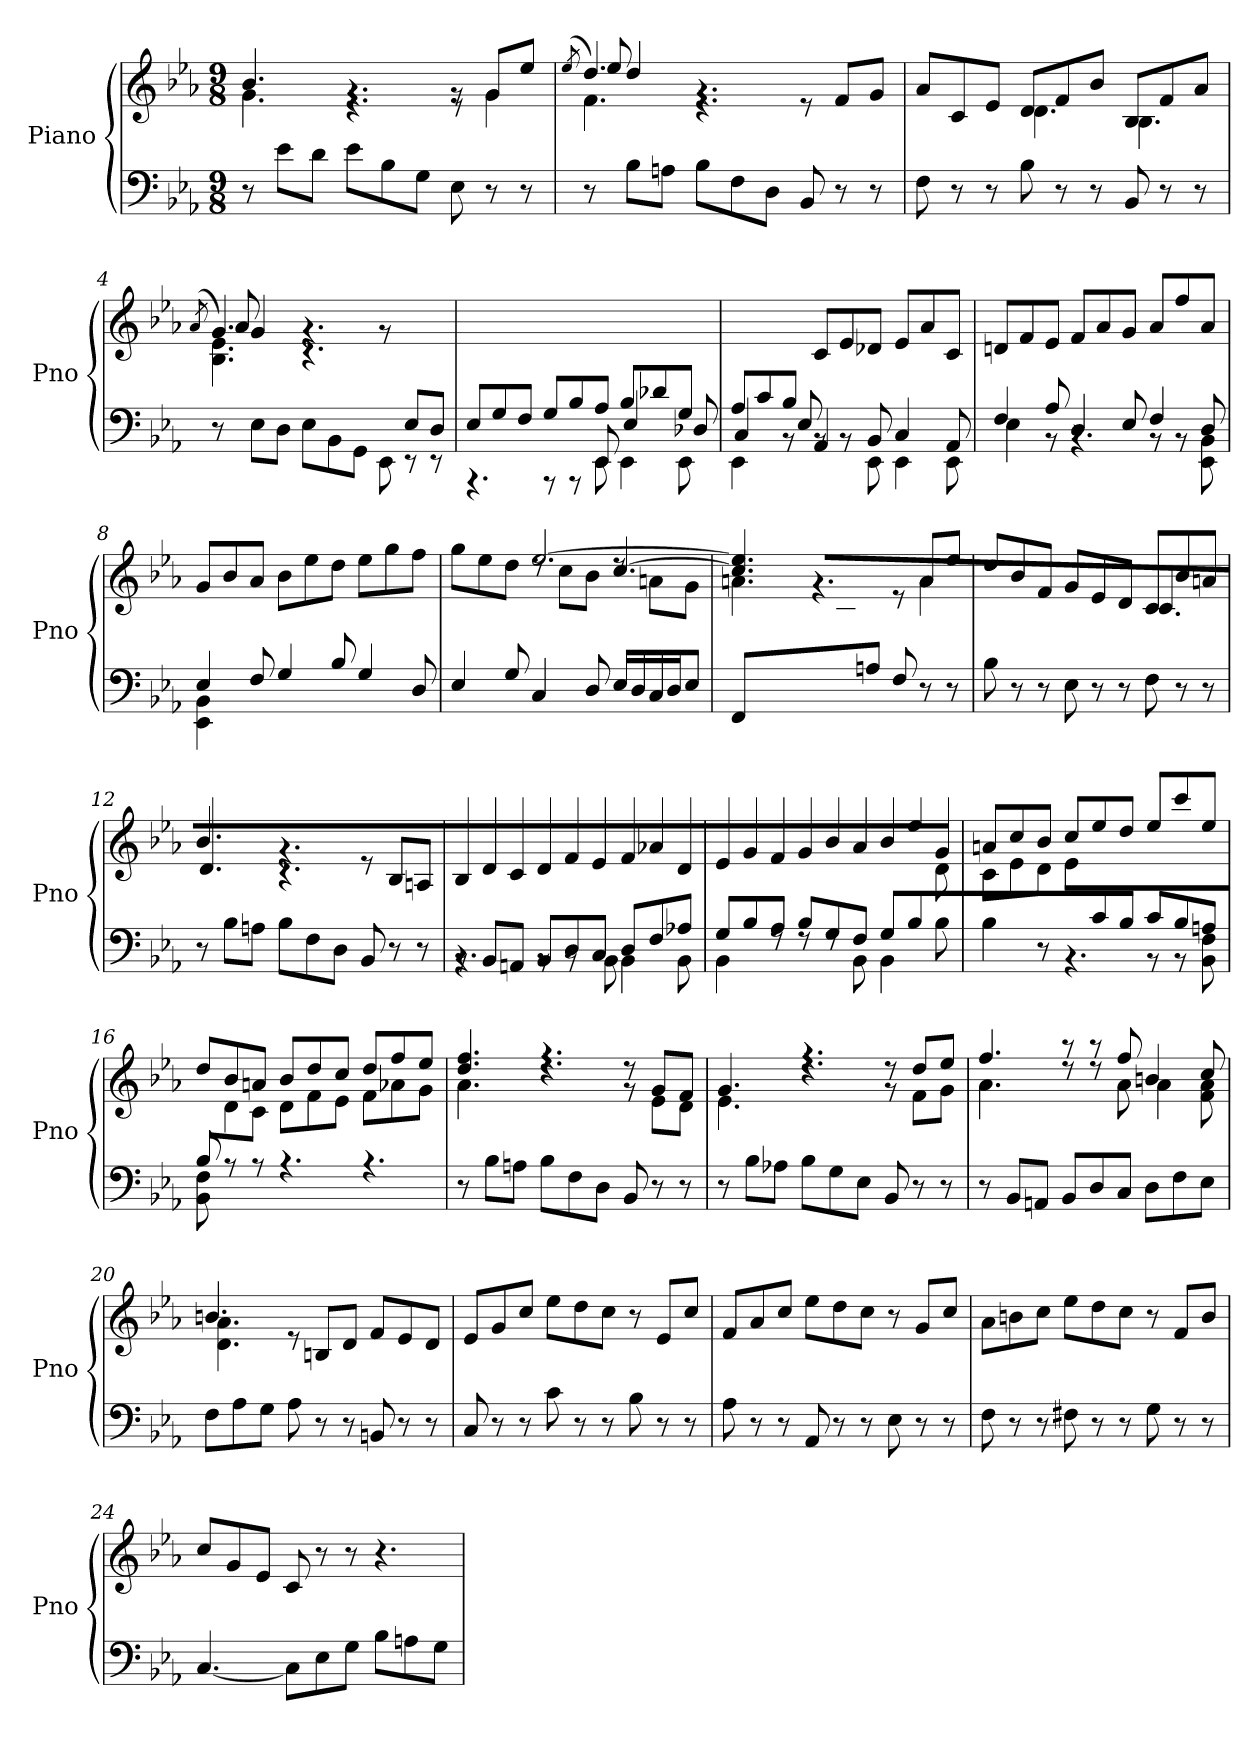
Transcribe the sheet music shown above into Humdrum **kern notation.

**kern	**kern
*part1	*part1
*staff2	*staff1
*I"Piano	*
*I'Pno	*
*clefF4	*clefG2
*k[b-e-a-]	*k[b-e-a-]
*M9/8	*M9/8
=1	=1
*	*^
8r	4.b-/	4.g\
8e-\L	.	.
8d\J	.	.
8e-\L	4.rg	4.r
8B-\	.	.
8G\J	.	.
8E-\	8rg	8r
8r	8g/L	4g\
8r	8ee-/J	.
*	*v	*v
=2	=2
.	(8qee-/
*	*^
*	*	*^
8r	4.dd/)	4.f\	8ee-
8B-\L	.	.	4dd
8An\J	.	.	.
8B-\L	4.rg	4.r	2.ryy
8F\	.	.	.
8D\J	.	.	.
8BB-/	8re	4.ryy	.
8r	8f/L	.	.
8r	8g/J	.	.
*	*	*v	*v
=3	=3	=3
8F\	8a-/L	4.ryy
8r	8c/	.
8r	8e-/J	.
8B-\	8dL	4.d\
8r	8f/	.
8r	8b-/J	.
8BB-/	8B-L	4.B-\
8r	8f/	.
8r	8a-/J	.
*	*v	*v
!!LO:LB:g=z
=4	=4
.	(8qa-/
*^	*^
*	*	*	*^
2..ryy	8r	4.g/)	4.B-\ 4.e-\	8a-
.	8E-\L	.	.	4g
.	8D\J	.	.	.
.	8E-\L	4.rg	4.r	4ryy
.	8BB-\	.	.	.
.	8GG\J	.	.	2ryy
.	8EE-\	8rg	4ryy	.
8E-/L	8rEE	4ryy	.	.
8D/J	8rEE	.	8ryy	.
*	*	*v	*v	*v
!!LO:LB:g=z
=5	=5	=5
*	*^	*
8E-/L	4.rAAA	8ryy	1ryy
*	*v	*v	*
8G/	.	.
8F/J	.	.
8G/L	8rAAA	.
8B-/	8rAAA	.
*	*^	*
8A-/J	8EE-/	8EE-\	.
8B-/L	4E-/	4EE-\	.
8d-X/	.	.	.
8G/J	8D-X/	8EE-\	8ryy
=6	=6	=6	=6
8A-/L	4C/	4EE-\	4.ryy
8c/	.	.	.
8B-/J	8E-/	8rBB	.
2.ryy	4AA-/	8rBB	8c/L
.	.	8rBB	8e-/
.	8BB-/	8EE-\	8d-X/J
.	4C/	4EE-\	8e-/L
.	.	.	8a-/
.	8AA-/	8EE-\	8c/J
*	*v	*v	*
=7	=7	=7
4F/	4E-\	8dn/L
.	.	8f/
8A-/	8r	8e-/J
4D/	4.rBB	8f/L
.	.	8a-/
8E-/	.	8g/J
4F/	8r	8a-/L
.	8r	8ff/
8D/	8EE-\ 8BB-\	8a-/J
=8	=8	=8
4E-/	4EE-\ 4BB-\	8g/L
.	.	8b-/
8F/	2..ryy	8a-/J
4G/	.	8b-\L
.	.	8ee-\
8B-/	.	8dd\J
4G/	.	8ee-\L
.	.	8gg\
8D/	.	8ff\J
*v	*v	*
!!LO:LB:g=z
=9	=9
*	*^
*	*	*^
4E-/	8gg\L	4.ryy	2.ryy
.	8ee-\	.	.
8G/	8dd\J	.	.
4C/	[2.ee-/	8rdd	.
.	.	8cc\L	.
8D/	.	8b-\J	.
16E-/LL	.	8rdd	[4.cc/
16D/	.	.	.
16C/	.	8an\L	.
16D/J	.	.	.
8E-/J	.	8g\J	.
=10	=10	=10	=10
8FF/L	4.cc/] 4.ee-/]	4.an\	8ryy
2ryy	.	.	8f\
.	.	.	8e-\J
.	4.rg	2ryy	8f\L
.	.	.	8c\
8An/J	.	.	2ryy
8F/	8re	.	.
8r	8a/L	4a\	.
8r	8ee-/J	.	.
*	*	*v	*v
=11	=11	=11
8B-\	8dd/L	2.ryy
8r	8b-/	.
8r	8f/J	.
8E-\	8g/L	.
8r	8e-/	.
8r	8d/J	.
8F\	8cL	4.c\
8r	8b-/	.
8r	8an/J	.
=12	=12	=12
8r	4.b-/	4.d\
8B-\L	.	.
8An\J	.	.
8B-\L	4.rg	4.r
8F\	.	.
8D\J	.	.
8BB-/	8re	4.ryy
8r	8B-/L	.
8r	8An/J	.
*	*v	*v
!!LO:LB:g=z
=13	=13
*^	*
8rBB	4.rBB	8B-/L
8BB-/L	.	8d/
8AAn/J	.	8c/J
8BB-/L	8rBB	8d/L
8D/	8rBB	8f/
8C/J	8BB-\	8e-/J
8D/L	4BB-\	8f/L
8F/	.	8a-X/
8A-X/J	8BB-\	8d/J
=14	=14	=14
*	*	*^
8G/L	4BB-\	8e-/L	1ryy
8B-/	.	8g/	.
8A-/J	8rF	8f/J	.
8B-/L	8rF	8g/L	.
8G/	8rF	8b-/	.
8F/J	8BB-\	8a-/J	.
8G/L	4BB-\	8b-/L	.
8B-/	.	8ee-/	.
8ryy	8B-\	8g/J	8d\J
=15	=15	=15	=15
2ryy	4B-\	8an/L	8c\L
.	.	8cc/	8e-\
.	8r	8b-/J	8d\J
.	4.r	8cc/L	8e-\L
8c/	.	8ee-/	2ryy
8B-/J	.	8dd/J	.
8c/L	8rBB	8ee-/L	.
8B-/	8rBB	8ccc/	.
8An/J	8BB-\ 8F\	8ee-/J	8ryy
=16	=16	=16	=16
8B-/L	8BB-\ 8F\	8dd/L	8ryy
1ryy	8rA	8b-/	8d\
.	8rA	8an/J	8c\J
.	4.rA	8b-/L	8d\L
.	.	8dd/	8f\
.	.	8cc/J	8e-\J
.	4.rA	8dd/L	8f\L
.	.	8ff/	8a-X\
.	.	8ee-/J	8g\J
*v	*v	*	*
!!LO:PB:g=z	!!
=17	=17	=17
8r	4.dd/ 4.ff/	4.a-\
8B-\L	.	.
8An\J	.	.
8B-\L	4.r	4.rdd
8F\	.	.
8D\J	.	.
8BB-/	8rg	8rdd
8r	8g/L	8e-\L
8r	8f/J	8d\J
=18	=18	=18
8r	4.g/	4.e-\
8B-\L	.	.
8A-X\J	.	.
8B-\L	4.r	4.rdd
8G\	.	.
8E-\J	.	.
8BB-/	8rg	8rdd
8r	8dd/L	8f\L
8r	8ee-/J	8g\J
=19	=19	=19
8r	4.ff/	4.a-\
8BB-/L	.	.
8AAn/J	.	.
8BB-/L	8r	8rdd
8D/	8r	8rdd
8C/J	8ff/	8a-\
8D\L	4bn/	4a-\
8F\	.	.
8E-\J	8cc/	8f\ 8a-\
=20	=20	=20
8F\L	4.bn/	4.d\ 4.a-\
8A-\	.	.
8G\J	.	.
8A-\	8re	2.ryy
8r	8Bn/L	.
8r	8d/J	.
8BBn/	8f/L	.
8r	8e-/	.
8r	8d/J	.
*	*v	*v
!!LO:LB:g=z
=21	=21
8C/	8e-/L
8r	8g/
8r	8cc/J
8c\	8ee-\L
8r	8dd\
8r	8cc\J
8B-\	8r
8r	8e-/L
8r	8cc/J
!!LO:PB:g=z
=22	=22
8A-\	8f/L
8r	8a-/
8r	8cc/J
8AA-/	8ee-\L
8r	8dd\
8r	8cc\J
8E-\	8r
8r	8g/L
8r	8cc/J
=23	=23
8F\	8a-\L
8r	8bn\
8r	8cc\J
8F#X\	8ee-\L
8r	8dd\
8r	8cc\J
8G\	8r
8r	8f/L
8r	8b/J
=24	=24
[4.C/	8cc/L
.	8g/
.	8e-/J
8C\L]	8c/
8E-\	8r
8G\J	8r
8B-\L	4.r
8An\	.
8G\J	.
=	=
*-	*-
